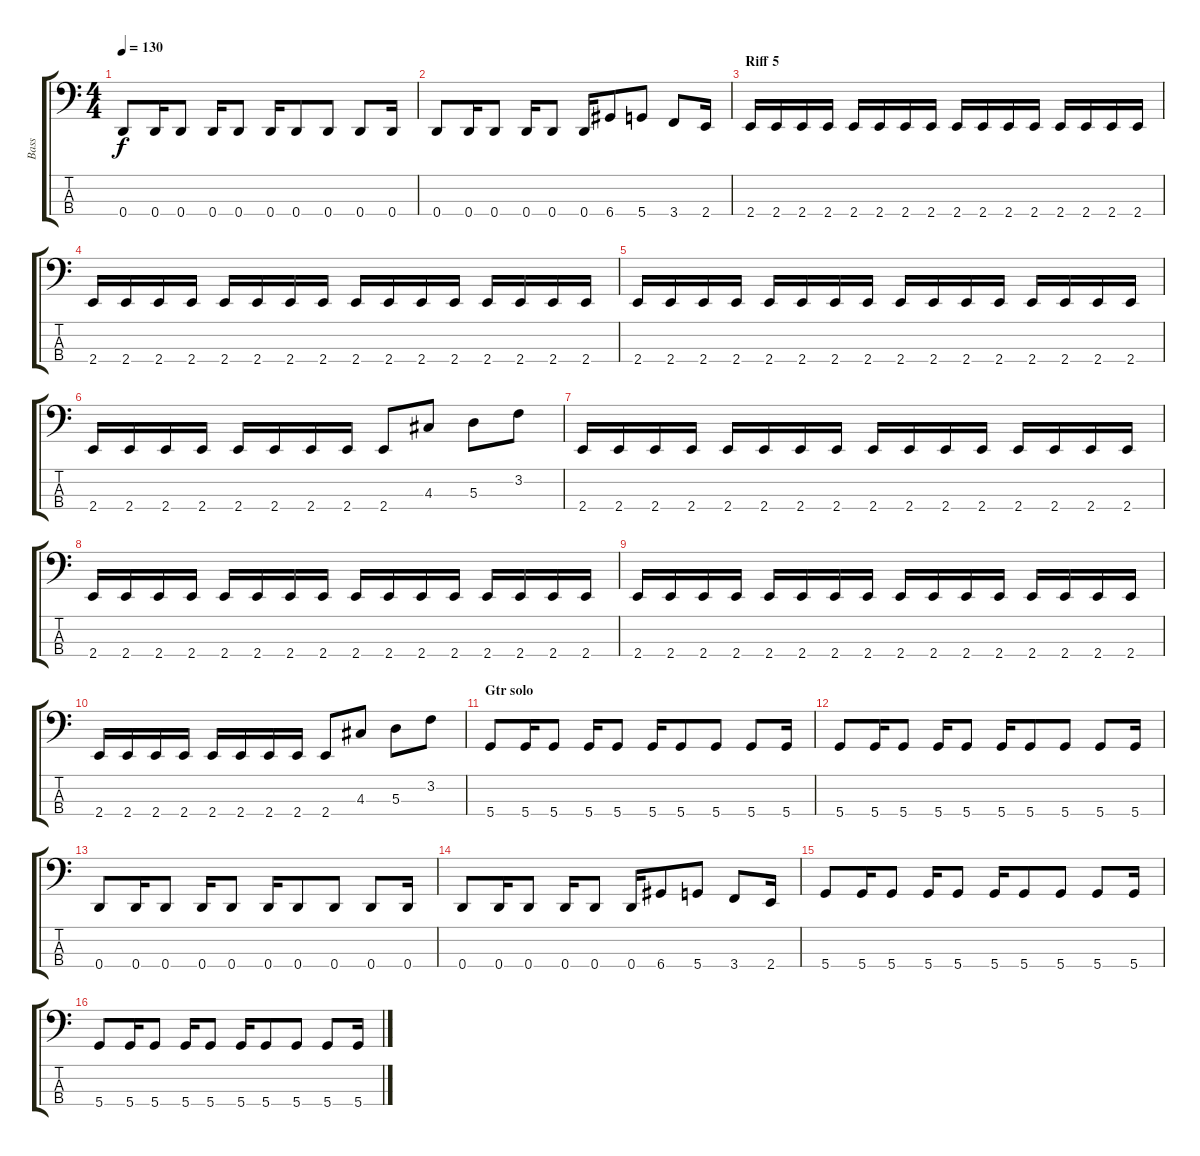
\track ("Bass" "Bass") {instrument electricbassfinger}
\staff {score tabs}
\tuning (G2 D2 A1 D1) {hide}
\ts (4 4)
\tempo 130
\clef f4
\ks c
0.4.8{dy f} 0.4.16 0.4.8 0.4.16 0.4.8 0.4.16 0.4.8 0.4.8 0.4.8 0.4.16 |
0.4.8 0.4.16 0.4.8 0.4.16 0.4.8 0.4.16 6.4.8 5.4.8 3.4.8 2.4.16 |
\section ("" "Riff 5")
2.4.16 2.4.16 2.4.16 2.4.16 2.4.16 2.4.16 2.4.16 2.4.16 2.4.16 2.4.16 2.4.16 2.4.16 2.4.16 2.4.16 2.4.16 2.4.16 |
2.4.16 2.4.16 2.4.16 2.4.16 2.4.16 2.4.16 2.4.16 2.4.16 2.4.16 2.4.16 2.4.16 2.4.16 2.4.16 2.4.16 2.4.16 2.4.16 |
2.4.16 2.4.16 2.4.16 2.4.16 2.4.16 2.4.16 2.4.16 2.4.16 2.4.16 2.4.16 2.4.16 2.4.16 2.4.16 2.4.16 2.4.16 2.4.16 |
2.4.16 2.4.16 2.4.16 2.4.16 2.4.16 2.4.16 2.4.16 2.4.16 2.4.8 4.3.8 5.3.8 3.2.8 |
2.4.16 2.4.16 2.4.16 2.4.16 2.4.16 2.4.16 2.4.16 2.4.16 2.4.16 2.4.16 2.4.16 2.4.16 2.4.16 2.4.16 2.4.16 2.4.16 |
2.4.16 2.4.16 2.4.16 2.4.16 2.4.16 2.4.16 2.4.16 2.4.16 2.4.16 2.4.16 2.4.16 2.4.16 2.4.16 2.4.16 2.4.16 2.4.16 |
2.4.16 2.4.16 2.4.16 2.4.16 2.4.16 2.4.16 2.4.16 2.4.16 2.4.16 2.4.16 2.4.16 2.4.16 2.4.16 2.4.16 2.4.16 2.4.16 |
2.4.16 2.4.16 2.4.16 2.4.16 2.4.16 2.4.16 2.4.16 2.4.16 2.4.8 4.3.8 5.3.8 3.2.8 |
\section ("" "Gtr solo")
5.4.8 5.4.16 5.4.8 5.4.16 5.4.8 5.4.16 5.4.8 5.4.8 5.4.8 5.4.16 |
5.4.8 5.4.16 5.4.8 5.4.16 5.4.8 5.4.16 5.4.8 5.4.8 5.4.8 5.4.16 |
0.4.8 0.4.16 0.4.8 0.4.16 0.4.8 0.4.16 0.4.8 0.4.8 0.4.8 0.4.16 |
0.4.8 0.4.16 0.4.8 0.4.16 0.4.8 0.4.16 6.4.8 5.4.8 3.4.8 2.4.16 |
5.4.8 5.4.16 5.4.8 5.4.16 5.4.8 5.4.16 5.4.8 5.4.8 5.4.8 5.4.16 |
5.4.8 5.4.16 5.4.8 5.4.16 5.4.8 5.4.16 5.4.8 5.4.8 5.4.8 5.4.16
